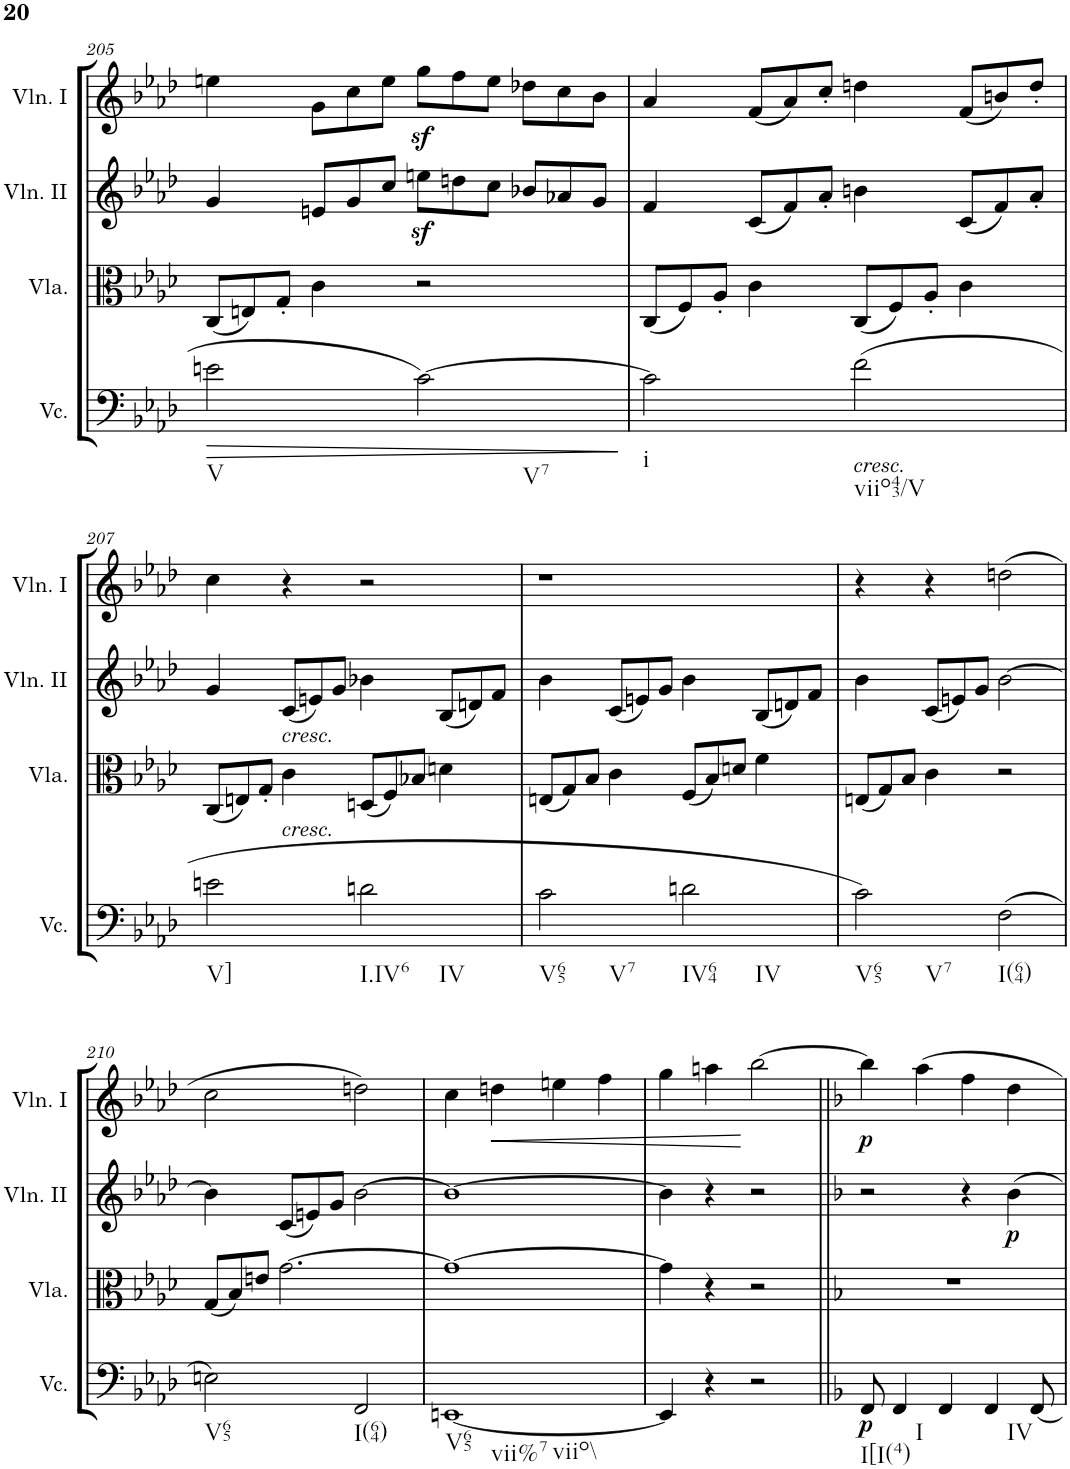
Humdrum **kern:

**kern	**dynam	**kern	**kern	**dynam	**kern	**dynam
*part4	*part4	*part3	*part2	*part2	*part1	*part1
*staff4	*staff4	*staff3	*staff2	*staff2	*staff1	*staff1
*I"Violoncello	*	*I"Viola	*I"Violino II	*	*I"Violino I	*
*I'Vc.	*	*I'Vla.	*I'Vln. II	*	*I'Vln. I	*
!!LO:PB:g=z
*clefF4	*	*clefC3	*clefG2	*	*clefG2	*
*k[b-e-a-d-]	*	*k[b-e-a-d-]	*k[b-e-a-d-]	*	*k[b-e-a-d-]	*
*M2/2	*	*M2/2	*M2/2	*	*M2/2	*
*met(c|)	*	*met(c|)	*met(c|)	*	*met(c|)	*
=205	=205	=205	=205	=205	=205	=205
!	!LO:HP:b	!	!	!	!	!
*	*	*Xtuplet	*	*	*	*
!LO:TX:b:t=V	!	!	!	!	!	!
2en\	>	(12C/L	4g/	.	4een\	.
.	.	12En/)	.	.	.	.
.	.	12G'/J	.	.	.	.
*	*	*	*Xtuplet	*	*Xtuplet	*
.	.	4c\	12en/L	.	12g\L	.
.	.	.	12g/	.	12cc\	.
.	.	.	12cc/J	.	12ee\J	.
!LO:TX:b:t=V7	!	!	!	!	!	!
[2c\	.	2r	12eenz<\L	.	12ggz<\L	.
.	.	.	12ddn\	.	12ff\	.
.	.	.	12cc\J	.	12ee\J	.
.	.	.	12b-X/L	.	12dd-X\L	.
.	.	.	12a-X/	.	12cc\	.
.	.	.	12g/J	.	12b-\J	.
.	]	.	.	.	.	.
=206	=206	=206	=206	=206	=206	=206
!LO:TX:b:t=i	!	!	!	!	!	!
2c\]	.	(12C/L	4f/	.	4a-/	.
.	.	12F/)	.	.	.	.
.	.	12A-'/J	.	.	.	.
.	.	4c\	(12c/L	.	(12f/L	.
.	.	.	12f/)	.	12a-/)	.
.	.	.	12a-'/J	.	12cc'/J	.
!LO:TX:b:i:t=cresc.	!	!	!	!	!	!
!LO:TX:b:t=viio43/V	!	!	!	!	!	!
(2f\	.	(12C/L	4bn\	.	4ddn\	.
.	.	12F/)	.	.	.	.
.	.	12A-'/J	.	.	.	.
.	.	4c\	(12c/L	.	(12f/L	.
.	.	.	12f/)	.	12bn/)	.
.	.	.	12a-'/J	.	12dd'/J	.
!!LO:LB:g=z
=207	=207	=207	=207	=207	=207	=207
!LO:TX:b:t=V]	!	!	!	!	!	!
2en\	.	(12C/L	4g/	.	4cc\	.
.	.	12En/)	.	.	.	.
.	.	12G'/J	.	.	.	.
!	!	!	!LO:TX:b:i:t=cresc.	!	!	!
!	!	!LO:TX:b:i:t=cresc.	!	!	!	!
.	.	4c\	(12c/L	.	4r	.
.	.	.	12en/)	.	.	.
.	.	.	12g/J	.	.	.
!LO:TX:b:t=I.IV6	!	!	!	!	!	!
!LO:TX:b:t=IV	!	!	!	!	!	!
2dn\	.	(12Dn/L	4b-X\	.	2r	.
.	.	12F/)	.	.	.	.
.	.	12B-X/J	.	.	.	.
.	.	4dn\	(12B-/L	.	.	.
.	.	.	12dn/)	.	.	.
.	.	.	12f/J	.	.	.
=208	=208	=208	=208	=208	=208	=208
!LO:TX:b:t=V65	!	!	!	!	!	!
!LO:TX:b:t=V7	!	!	!	!	!	!
2c\	.	(12En/L	4b-\	.	1r	.
.	.	12G/)	.	.	.	.
.	.	12B-/J	.	.	.	.
.	.	4c\	(12c/L	.	.	.
.	.	.	12en/)	.	.	.
.	.	.	12g/J	.	.	.
!LO:TX:b:t=IV64	!	!	!	!	!	!
!LO:TX:b:t=IV	!	!	!	!	!	!
2dn\	.	(12F/L	4b-\	.	.	.
.	.	12B-/)	.	.	.	.
.	.	12dn/J	.	.	.	.
.	.	4f\	(12B-/L	.	.	.
.	.	.	12dn/)	.	.	.
.	.	.	12f/J	.	.	.
=209	=209	=209	=209	=209	=209	=209
!LO:TX:b:t=V65	!	!	!	!	!	!
!LO:TX:b:t=V7	!	!	!	!	!	!
2c\)	.	(12En/L	4b-\	.	4r	.
.	.	12G/)	.	.	.	.
.	.	12B-/J	.	.	.	.
.	.	4c\	(12c/L	.	4r	.
.	.	.	12en/)	.	.	.
.	.	.	12g/J	.	.	.
!LO:TX:b:t=I(64)	!	!	!	!	!	!
(2F\	.	2r	[2b-\	.	(2ddn\	.
!!LO:LB:g=z
=210	=210	=210	=210	=210	=210	=210
!LO:TX:b:t=V65	!	!	!	!	!	!
2En\)	.	(12G/L	4b-\]	.	2cc\	.
.	.	12B-/)	.	.	.	.
.	.	12en/J	.	.	.	.
.	.	[2.g\	(12c/L	.	.	.
.	.	.	12en/)	.	.	.
.	.	.	12g/J	.	.	.
!LO:TX:b:t=I(64)	!	!	!	!	!	!
2FF/	.	.	[2b-\	.	2ddn\)	.
=211	=211	=211	=211	=211	=211	=211
!LO:TX:b:t=V65	!	!	!	!	!	!
!LO:TX:b:t=vii%7	!	!	!	!	!	!
!LO:TX:b:t=viio\\	!	!	!	!	!	!
[1EEn	.	1g_	1b-_	.	4cc\	.
!	!	!	!	!	!	!LO:HP:b
.	.	.	.	.	4ddn\	<
.	.	.	.	.	4een\	.
.	.	.	.	.	4ff\	.
=212	=212	=212	=212	=212	=212	=212
4EE/]	.	4g\]	4b-\]	.	4gg\	.
4r	.	4r	4r	.	4aan\	.
2r	.	2r	2r	.	[2bb-\	[
=213||	=213||	=213||	=213||	=213||	=213||	=213||
*k[b-]	*	*k[b-]	*k[b-]	*	*k[b-]	*
!LO:TX:b:t=I[I(4)	!	!	!	!	!	!
!	!LO:DY:b	!	!	!	!	!LO:DY:b
8FF/	p	1r	2r	.	4bb-\]	p
!LO:TX:b:t=I	!	!	!	!	!	!
4FF/	.	.	.	.	.	.
.	.	.	.	.	4aa\	.
4FF/	.	.	.	.	.	.
.	.	.	4r	.	4ff\	.
!LO:TX:b:t=IV	!	!	!	!	!	!
4FF/	.	.	.	.	.	.
!	!	!	!	!LO:DY:b	!	!
.	.	.	4b-\	p	4dd\	.
[8FF/	.	.	.	.	.	.
=	=	=	=	=	=	=
*-	*-	*-	*-	*-	*-	*-
